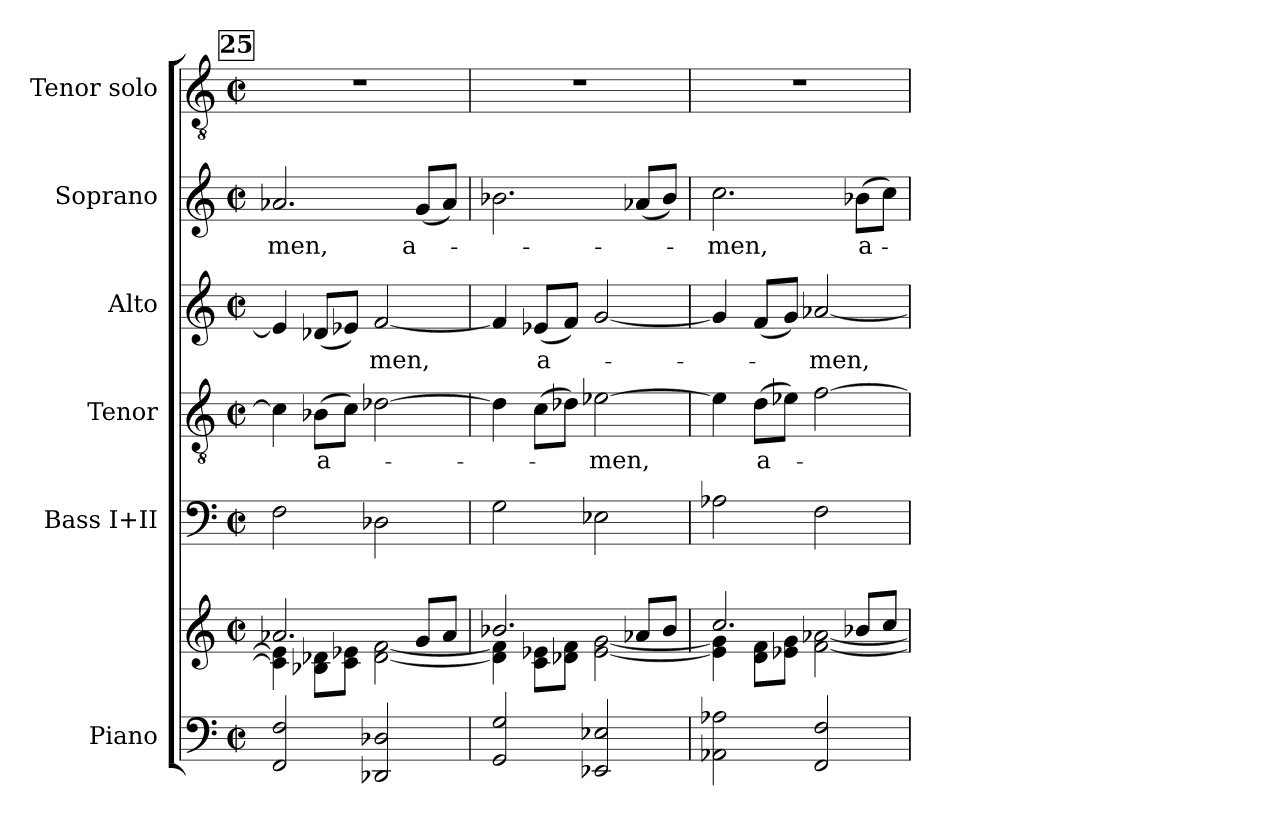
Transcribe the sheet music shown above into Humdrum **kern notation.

**kern	**kern	**kern	**kern	**text	**kern	**text	**kern	**text	**kern
*part6	*part6	*part5	*part4	*part4	*part3	*part3	*part2	*part2	*part1
*staff7	*staff6	*staff5	*staff4	*staff4	*staff3	*staff3	*staff2	*staff2	*staff1
*I"Piano	*	*I"Bass I+II	*I"Tenor	*	*I"Alto	*	*I"Soprano	*	*I"Tenor solo
*I'Pno.	*	*I'B.I+II	*I'T.	*	*I'A.	*	*I'S.	*	*I'T.s
!!LO:PB:g=z
*clefF4	*clefG2	*clefF4	*clefGv2	*	*clefG2	*	*clefG2	*	*clefGv2
*k[]	*k[]	*k[]	*k[]	*	*k[]	*	*k[]	*	*k[]
*M2/2	*M2/2	*M2/2	*M2/2	*	*M2/2	*	*M2/2	*	*M2/2
*met(c|)	*met(c|)	*met(c|)	*met(c|)	*	*met(c|)	*	*met(c|)	*	*met(c|)
!!LO:REH:place=s1:a:B:fs=14:t=25
=409	=409	=409	=409	=409	=409	=409	=409	=409	=409
*	*^	*	*	*	*	*	*	*	*
2FF/ 2F/	2.a-X/	4c\] 4e-\]	2F\	4c\]	.	4e-/]	.	2.a-X/	-men,	1r
.	.	8B-X\ 8d-X\L	.	(8B-X\L	a-	(8d-X/L	.	.	.	.
.	.	8c\ 8e-X\J	.	8c\J)	.	8e-X/J)	.	.	.	.
2DD-X/ 2D-X/	.	[2d-\ [2f\	2D-X\	[2d-X\	.	[2f/	-men,	.	.	.
.	8g/L	.	.	.	.	.	.	(8g/L	a-	.
.	8a-/J	.	.	.	.	.	.	8a-/J)	.	.
=410	=410	=410	=410	=410	=410	=410	=410	=410	=410	=410
2GG/ 2G/	2.b-X/	4d-\] 4f\]	2G\	4d-\]	.	4f/]	.	2.b-X\	.	1r
.	.	8c\ 8e-X\L	.	(8c\L	.	(8e-X/L	a-	.	.	.
.	.	8d-X\ 8f\J	.	8d-X\J)	.	8f/J)	.	.	.	.
2EE-X/ 2E-X/	.	[2e-\ [2g\	2E-X\	[2e-X\	-men,	[2g/	.	.	.	.
.	8a-X/L	.	.	.	.	.	.	(8a-X/L	.	.
.	8b-/J	.	.	.	.	.	.	8b-/J)	.	.
=411	=411	=411	=411	=411	=411	=411	=411	=411	=411	=411
2AA-X\ 2A-X\	2.cc/	4e-\] 4g\]	2A-X\	4e-\]	.	4g/]	.	2.cc\	-men,	1r
.	.	8d\ 8f\L	.	(8d\L	a-	(8f/L	.	.	.	.
.	.	8e-X\ 8g\J	.	8e-X\J)	.	8g/J)	.	.	.	.
2FF/ 2F/	.	[2f\ [2a-X\	2F\	[2f\	.	[2a-X/	-men,	.	.	.
.	8b-X/L	.	.	.	.	.	.	(8b-X\L	a-	.
.	8cc/J	.	.	.	.	.	.	8cc\J)	.	.
*	*v	*v	*	*	*	*	*	*	*	*
=	=	=	=	=	=	=	=	=	=
*-	*-	*-	*-	*-	*-	*-	*-	*-	*-
